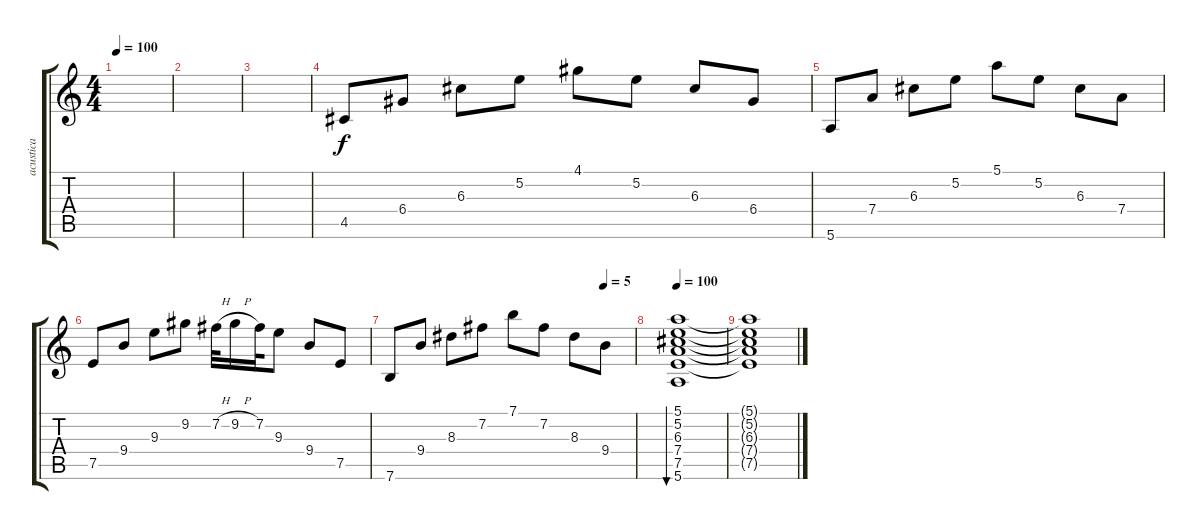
\track ("acustica" "acustica") {instrument acousticguitarnylon}
\staff {score tabs}
\tuning (E4 B3 G3 D3 A2 E2) {hide}
\ts (4 4)
\tempo 100
\clef g2
\ks c
|
|
|
4.5.8 6.4.8 6.3.8 5.2.8 4.1.8 5.2.8 6.3.8 6.4.8 |
5.6.8 7.4.8 6.3.8 5.2.8 5.1.8 5.2.8 6.3.8 7.4.8 |
7.5.8 9.4.8 9.3.8 9.2.8 7.2{h}.32 9.2{h}.16 7.2.32 9.3.8 9.4.8 7.5.8 |
\tempo (5 0.875)
7.6.8 9.4.8 8.3.8 7.2.8 7.1.8 7.2.8 8.3.8 9.4.8 |
\tempo 100
(5.1 5.2 6.3 7.4 7.5 5.6).1{bu 480} |
(5.1{t} 5.2{t} 6.3{t} 7.4{t} 7.5{t}).1
